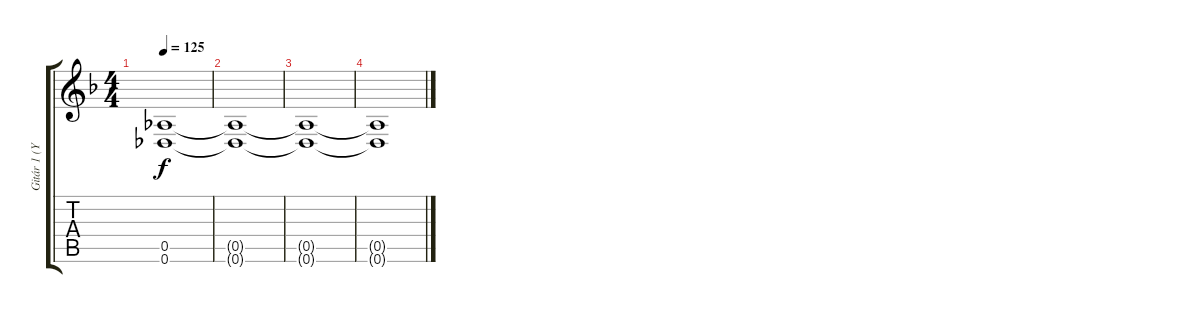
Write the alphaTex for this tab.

\track ("Gitár 1 (Yngwie Malmsteen)" "Gitár 1 (Y") {instrument distortionguitar}
\staff {score tabs}
\tuning (Eb4 Bb3 Gb3 Db3 Ab2 Db2) {hide}
\ts (4 4)
\tempo 125
\clef g2
\ks f
(0.5{t} 0.6{t}).1{dy f} |
(0.5{t} 0.6{t}).1 |
(0.5{t} 0.6{t}).1 |
(0.5{t} 0.6{t}).1
